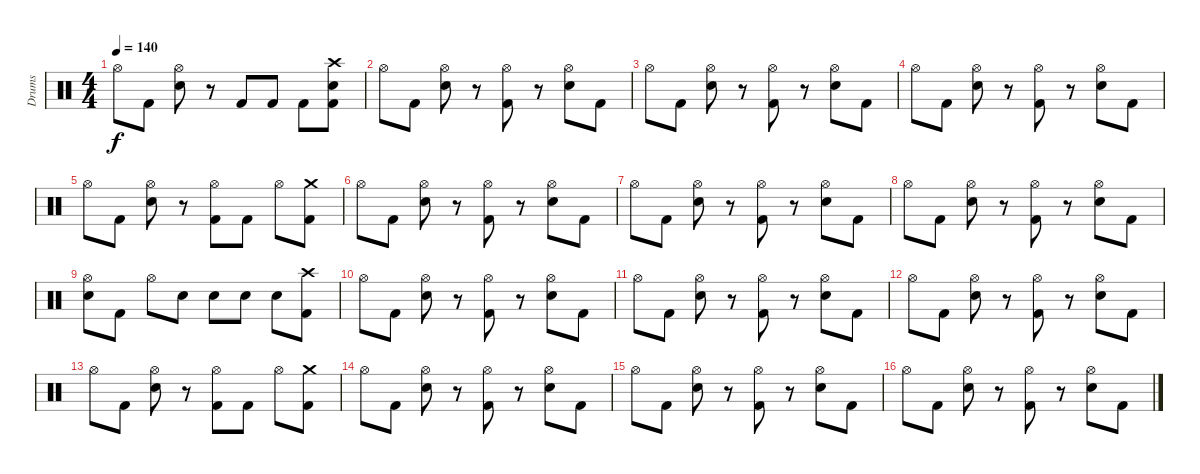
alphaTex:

\track ("Drums" "Drums") {instrument percussion}
\staff {score}
\articulation defaults
\ts (4 4)
\tempo 140
\clef neutral
\ks c "Hi-Hat (open)".8{dy f} "Kick (hit) 2".8
("Hi-Hat (open)" "Electric Snare (hit)").8 r.8 "Kick (hit) 2".8 "Kick (hit) 2".8 "Kick (hit) 2".8 ("Crash high (hit)" "Electric Snare (hit)" "Kick (hit) 2").8 |
"Hi-Hat (open)".8 "Kick (hit) 2".8 ("Hi-Hat (open)" "Electric Snare (hit)").8 r.8 ("Hi-Hat (open)" "Kick (hit) 2").8 r.8 ("Hi-Hat (open)" "Electric Snare (hit)").8 "Kick (hit) 2".8 |
"Hi-Hat (open)".8 "Kick (hit) 2".8 ("Hi-Hat (open)" "Electric Snare (hit)").8 r.8 ("Hi-Hat (open)" "Kick (hit) 2").8 r.8 ("Hi-Hat (open)" "Electric Snare (hit)").8 "Kick (hit) 2".8 |
"Hi-Hat (open)".8 "Kick (hit) 2".8 ("Hi-Hat (open)" "Electric Snare (hit)").8 r.8 ("Hi-Hat (open)" "Kick (hit) 2").8 r.8 ("Hi-Hat (open)" "Electric Snare (hit)").8 "Kick (hit) 2".8 |
"Hi-Hat (open)".8 "Kick (hit) 2".8 ("Hi-Hat (open)" "Electric Snare (hit)").8 r.8 ("Hi-Hat (open)" "Kick (hit) 2").8 "Kick (hit) 2".8 "Hi-Hat (open)".8 ("Crash medium (hit)" "Kick (hit) 2").8 |
"Hi-Hat (open)".8 "Kick (hit) 2".8 ("Hi-Hat (open)" "Electric Snare (hit)").8 r.8 ("Hi-Hat (open)" "Kick (hit) 2").8 r.8 ("Hi-Hat (open)" "Electric Snare (hit)").8 "Kick (hit) 2".8 |
"Hi-Hat (open)".8 "Kick (hit) 2".8 ("Hi-Hat (open)" "Electric Snare (hit)").8 r.8 ("Hi-Hat (open)" "Kick (hit) 2").8 r.8 ("Hi-Hat (open)" "Electric Snare (hit)").8 "Kick (hit) 2".8 |
"Hi-Hat (open)".8 "Kick (hit) 2".8 ("Hi-Hat (open)" "Electric Snare (hit)").8 r.8 ("Hi-Hat (open)" "Kick (hit) 2").8 r.8 ("Hi-Hat (open)" "Electric Snare (hit)").8 "Kick (hit) 2".8 |
("Hi-Hat (open)" "Electric Snare (hit)").8 "Kick (hit) 2".8 "Hi-Hat (open)".8 "Electric Snare (hit)".8 "Electric Snare (hit)".8 "Electric Snare (hit)".8 "Electric Snare (hit)".8 ("Crash high (hit)" "Kick (hit) 2").8 |
"Hi-Hat (open)".8 "Kick (hit) 2".8 ("Hi-Hat (open)" "Electric Snare (hit)").8 r.8 ("Hi-Hat (open)" "Kick (hit) 2").8 r.8 ("Hi-Hat (open)" "Electric Snare (hit)").8 "Kick (hit) 2".8 |
"Hi-Hat (open)".8 "Kick (hit) 2".8 ("Hi-Hat (open)" "Electric Snare (hit)").8 r.8 ("Hi-Hat (open)" "Kick (hit) 2").8 r.8 ("Hi-Hat (open)" "Electric Snare (hit)").8 "Kick (hit) 2".8 |
"Hi-Hat (open)".8 "Kick (hit) 2".8 ("Hi-Hat (open)" "Electric Snare (hit)").8 r.8 ("Hi-Hat (open)" "Kick (hit) 2").8 r.8 ("Hi-Hat (open)" "Electric Snare (hit)").8 "Kick (hit) 2".8 |
"Hi-Hat (open)".8 "Kick (hit) 2".8 ("Hi-Hat (open)" "Electric Snare (hit)").8 r.8 ("Hi-Hat (open)" "Kick (hit) 2").8 "Kick (hit) 2".8 "Hi-Hat (open)".8 ("Crash medium (hit)" "Kick (hit) 2").8 |
"Hi-Hat (open)".8 "Kick (hit) 2".8 ("Hi-Hat (open)" "Electric Snare (hit)").8 r.8 ("Hi-Hat (open)" "Kick (hit) 2").8 r.8 ("Hi-Hat (open)" "Electric Snare (hit)").8 "Kick (hit) 2".8 |
"Hi-Hat (open)".8 "Kick (hit) 2".8 ("Hi-Hat (open)" "Electric Snare (hit)").8 r.8 ("Hi-Hat (open)" "Kick (hit) 2").8 r.8 ("Hi-Hat (open)" "Electric Snare (hit)").8 "Kick (hit) 2".8 |
"Hi-Hat (open)".8 "Kick (hit) 2".8 ("Hi-Hat (open)" "Electric Snare (hit)").8 r.8 ("Hi-Hat (open)" "Kick (hit) 2").8 r.8 ("Hi-Hat (open)" "Electric Snare (hit)").8 "Kick (hit) 2".8
